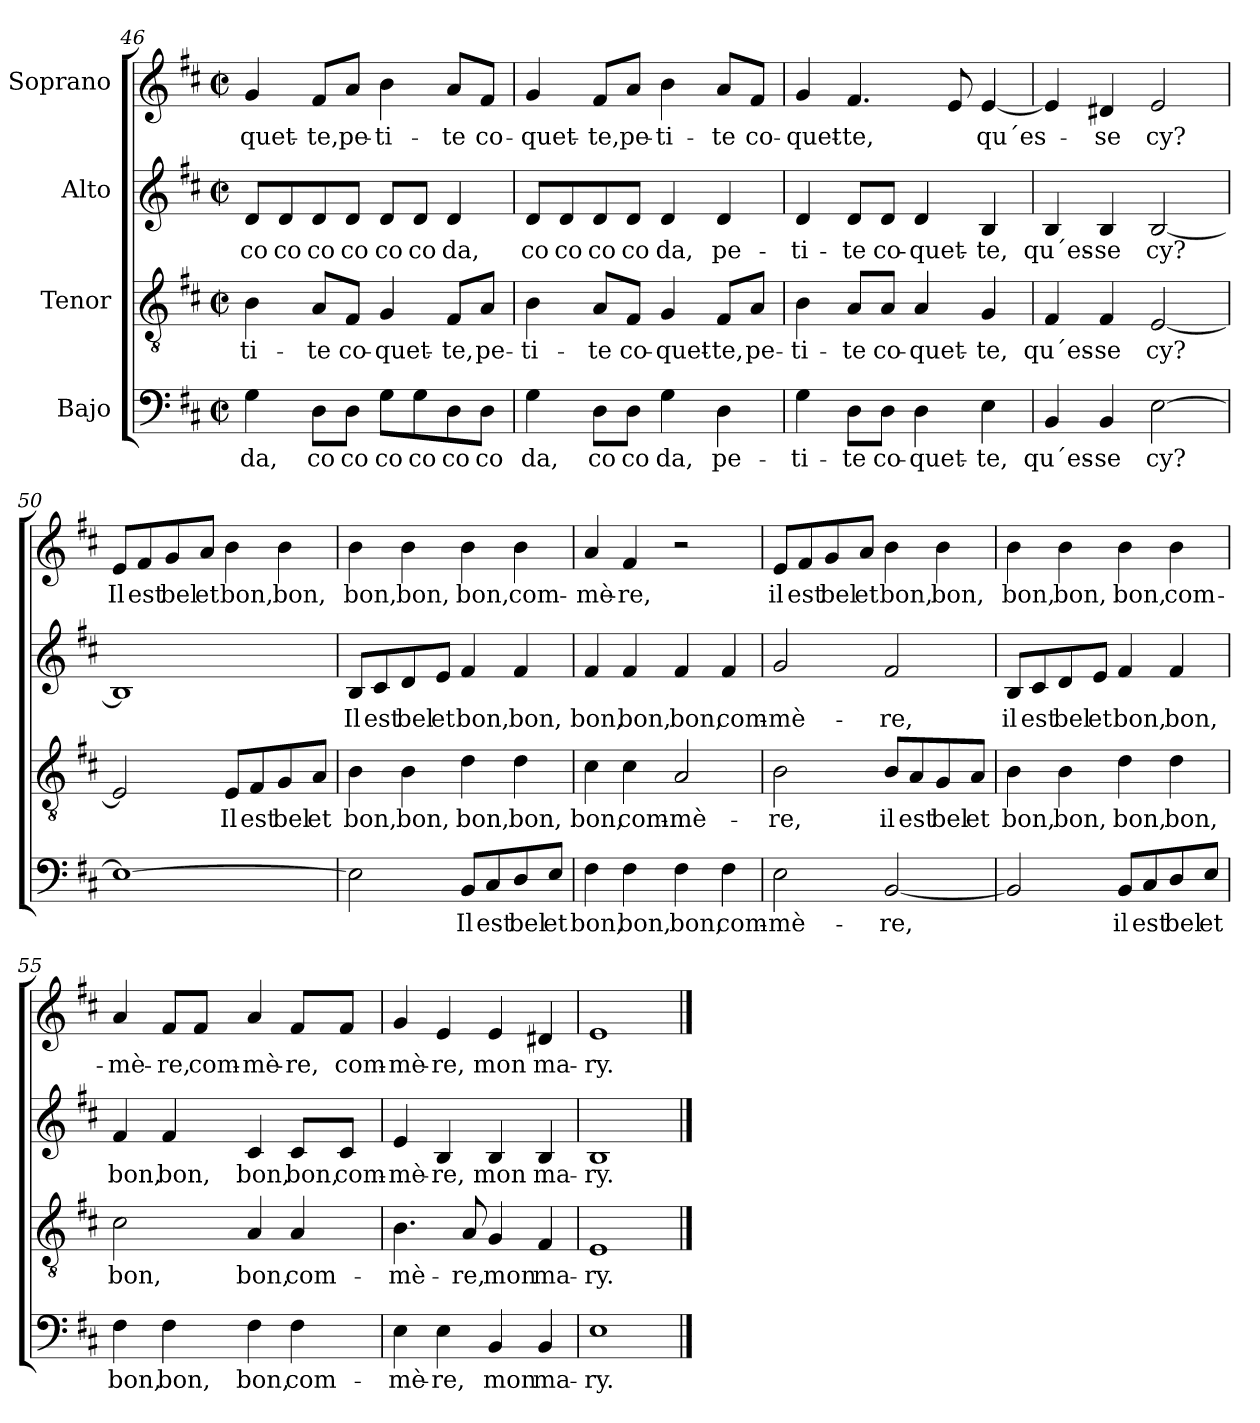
**kern	**text	**kern	**text	**kern	**text	**kern	**text
*part4	*part4	*part3	*part3	*part2	*part2	*part1	*part1
*staff4	*staff4	*staff3	*staff3	*staff2	*staff2	*staff1	*staff1
*I"Bajo	*	*I"Tenor	*	*I"Alto	*	*I"Soprano	*
*clefF4	*	*clefGv2	*	*clefG2	*	*clefG2	*
*k[f#c#]	*	*k[f#c#]	*	*k[f#c#]	*	*k[f#c#]	*
*D:	*	*D:	*	*D:	*	*D:	*
*M2/2	*	*M2/2	*	*M2/2	*	*M2/2	*
*met(c|)	*	*met(c|)	*	*met(c|)	*	*met(c|)	*
=46	=46	=46	=46	=46	=46	=46	=46
4G\	da,	4B\	-ti-	8d/L	co	4g/	-quet-
.	.	.	.	8d/	co	.	.
8D\L	co	8A/L	-te	8d/	co	8f#/L	-te,
8D\J	co	8F#/J	co-	8d/J	co	8a/J	pe-
8G\L	co	4G/	-quet-	8d/L	co	4b\	-ti-
8G\	co	.	.	8d/J	co	.	.
8D\	co	8F#/L	-te,	4d/	da,	8a/L	-te
8D\J	co	8A/J	pe-	.	.	8f#/J	co-
=47	=47	=47	=47	=47	=47	=47	=47
4G\	da,	4B\	-ti-	8d/L	co	4g/	-quet-
.	.	.	.	8d/	co	.	.
8D\L	co	8A/L	-te	8d/	co	8f#/L	-te,
8D\J	co	8F#/J	co-	8d/J	co	8a/J	pe-
4G\	da,	4G/	-quet-	4d/	da,	4b\	-ti-
4D\	pe-	8F#/L	-te,	4d/	pe-	8a/L	-te
.	.	8A/J	pe-	.	.	8f#/J	co-
=48	=48	=48	=48	=48	=48	=48	=48
4G\	-ti-	4B\	-ti-	4d/	-ti-	4g/	-quet-
8D\L	-te	8A/L	-te	8d/L	-te	4.f#/	-te,
8D\J	co-	8A/J	co-	8d/J	co-	.	.
4D\	-quet-	4A/	-quet-	4d/	-quet-	.	.
.	.	.	.	.	.	8e/	.
4E\	-te,	4G/	-te,	4B/	-te,	[4e/	qu´es-
!!LO:LB:g=z
=49	=49	=49	=49	=49	=49	=49	=49
4BB/	qu´es-	4F#/	qu´es-	4B/	qu´es-	4e/]	.
4BB/	-se	4F#/	-se	4B/	-se	4d#X/	-se
[2E\	cy?	[2E/	cy?	[2B/	cy?	2e/	cy?
=50	=50	=50	=50	=50	=50	=50	=50
1E_	.	2E/]	.	1B]	.	8e/L	Il
.	.	.	.	.	.	8f#/	est
.	.	.	.	.	.	8g/	bel
.	.	.	.	.	.	8a/J	et
.	.	8E/L	Il	.	.	4b\	bon,
.	.	8F#/	est	.	.	.	.
.	.	8G/	bel	.	.	4b\	bon,
.	.	8A/J	et	.	.	.	.
=51	=51	=51	=51	=51	=51	=51	=51
2E\]	.	4B\	bon,	8B/L	Il	4b\	bon,
.	.	.	.	8c#/	est	.	.
.	.	4B\	bon,	8d/	bel	4b\	bon,
.	.	.	.	8e/J	et	.	.
8BB/L	Il	4d\	bon,	4f#/	bon,	4b\	bon,
8C#/	est	.	.	.	.	.	.
8D/	bel	4d\	bon,	4f#/	bon,	4b\	com-
8E/J	et	.	.	.	.	.	.
=52	=52	=52	=52	=52	=52	=52	=52
4F#\	bon,	4c#\	bon,	4f#/	bon,	4a/	-mè-
4F#\	bon,	4c#\	com-	4f#/	bon,	4f#/	-re,
4F#\	bon,	2A/	-mè-	4f#/	bon,	2r	.
4F#\	com-	.	.	4f#/	com-	.	.
!!LO:LB:g=z
=53	=53	=53	=53	=53	=53	=53	=53
2E\	-mè-	2B\	-re,	2g/	-mè-	8e/L	il
.	.	.	.	.	.	8f#/	est
.	.	.	.	.	.	8g/	bel
.	.	.	.	.	.	8a/J	et
[2BB/	-re,	8B/L	il	2f#/	-re,	4b\	bon,
.	.	8A/	est	.	.	.	.
.	.	8G/	bel	.	.	4b\	bon,
.	.	8A/J	et	.	.	.	.
=54	=54	=54	=54	=54	=54	=54	=54
2BB/]	.	4B\	bon,	8B/L	il	4b\	bon,
.	.	.	.	8c#/	est	.	.
.	.	4B\	bon,	8d/	bel	4b\	bon,
.	.	.	.	8e/J	et	.	.
8BB/L	il	4d\	bon,	4f#/	bon,	4b\	bon,
8C#/	est	.	.	.	.	.	.
8D/	bel	4d\	bon,	4f#/	bon,	4b\	com-
8E/J	et	.	.	.	.	.	.
=55	=55	=55	=55	=55	=55	=55	=55
4F#\	bon,	2c#\	bon,	4f#/	bon,	4a/	-mè-
4F#\	bon,	.	.	4f#/	bon,	8f#/L	-re,
.	.	.	.	.	.	8f#/J	com-
4F#\	bon,	4A/	bon,	4c#/	bon,	4a/	-mè-
4F#\	com-	4A/	com-	8c#/L	bon,	8f#/L	-re,
.	.	.	.	8c#/J	com-	8f#/J	com-
=56	=56	=56	=56	=56	=56	=56	=56
4E\	-mè-	4.B\	-mè-	4e/	-mè-	4g/	-mè-
4E\	-re,	.	.	4B/	-re,	4e/	-re,
.	.	8A/	-re,	.	.	.	.
4BB/	mon	4G/	mon	4B/	mon	4e/	mon
4BB/	ma-	4F#/	ma-	4B/	ma-	4d#X/	ma-
=57	=57	=57	=57	=57	=57	=57	=57
1E	-ry.	1E	-ry.	1B	-ry.	1e	-ry.
==	==	==	==	==	==	==	==
*-	*-	*-	*-	*-	*-	*-	*-
